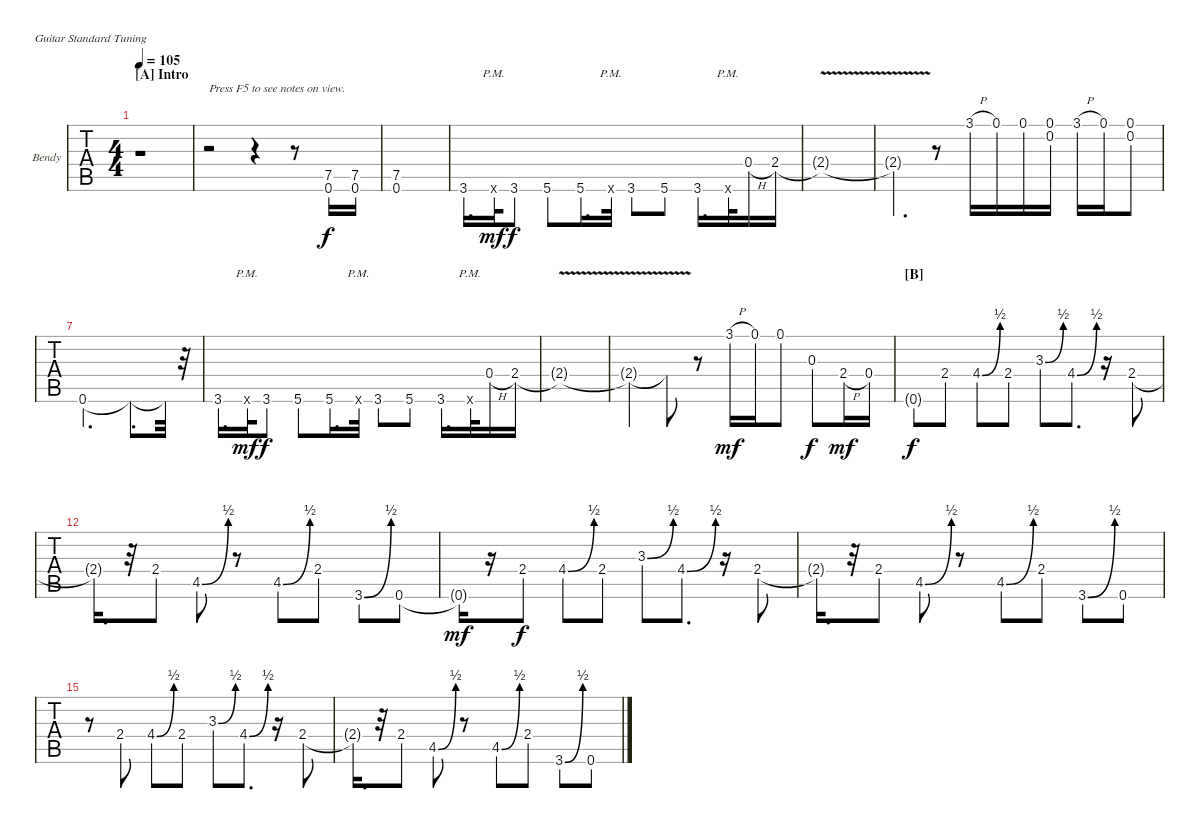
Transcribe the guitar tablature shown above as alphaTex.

\bracketExtendMode nobrackets
\firstSystemTrackNameOrientation horizontal
\otherSystemsTrackNameOrientation horizontal
\defaultBarNumberDisplay FirstOfSystem
\track ("Guitar ver.2" "Bendy") {instrument distortionguitar}
\staff {tabs}
\tuning (E4 B3 G3 D3 A2 E2)
\ts (4 4)
\beaming (8 2 2 2 2)
\section ("A" "Intro")
\tempo 105
\clef g2
\ks c
r.1{dy f instrument distortionguitar} |
r.2{txt "Press F5 to see notes on view."} r.4 r.8 (0.6 7.5).16 (0.6 7.5).16 |
(0.6 7.5).1 |
3.6.16{d} 3.6{pm x}.32{dy mf} 3.6.8{dy f} 5.6.8 5.6.16{d} 5.6{pm x}.32 3.6.8 5.6.8 3.6.16{d} 3.6{pm x}.32 0.4{h}.16 2.4.16 |
2.4{v t}.1 |
2.4{v t}.4{d} r.8 3.1{h}.16 0.1.16 0.1.16 (0.2 0.1).16 3.1{h}.16 0.1.16 (0.2 0.1).8 |
0.6.2{d} 0.6{t}.8{d} 0.6{t}.32 r.32 |
3.6.16{d} 3.6{pm x}.32{dy mf} 3.6.8{dy f} 5.6.8 5.6.16{d} 5.6{pm x}.32 3.6.8 5.6.8 3.6.16{d} 3.6{pm x}.32 0.4{h}.16 2.4.16 |
2.4{v t}.1 |
2.4{v t}.4 2.4{v t}.8 r.8 3.1{h}.16{dy mf} 0.1.16 0.1.8 0.3.8{dy f} 2.4{h}.16{dy mf} 0.4.16 |
\section ("B" "")
0.6{g}.8{lyrics (0 "") lyrics (1 "") lyrics (2 "") lyrics (3 "") lyrics (4 "") dy f} 2.4.8{lyrics (0 "") lyrics (1 "") lyrics (2 "") lyrics (3 "") lyrics (4 "")} 4.4{be (bend 0 0 1.7999999999999998 2)}.8{lyrics (0 "") lyrics (1 "") lyrics (2 "") lyrics (3 "") lyrics (4 "")} 2.4.8{lyrics (0 "") lyrics (1 "") lyrics (2 "") lyrics (3 "") lyrics (4 "")} 3.3{be (bend 0 0 1.2 2)}.8{lyrics (0 "") lyrics (1 "") lyrics (2 "") lyrics (3 "") lyrics (4 "")} 4.4{be (bend 0 0 2.4 2)}.8{d lyrics (0 "") lyrics (1 "") lyrics (2 "") lyrics (3 "") lyrics (4 "")} r.16 2.4.8{lyrics (0 "") lyrics (1 "") lyrics (2 "") lyrics (3 "") lyrics (4 "")} |
2.4{t}.16{d lyrics (0 "") lyrics (1 "") lyrics (2 "") lyrics (3 "") lyrics (4 "")} r.32 2.4.8{lyrics (0 "") lyrics (1 "") lyrics (2 "") lyrics (3 "") lyrics (4 "")} 4.5{be (bend 0 0 3 2)}.8{lyrics (0 "") lyrics (1 "") lyrics (2 "") lyrics (3 "") lyrics (4 "")} r.8 4.5{be (bend 0 0 1.7999999999999998 2)}.8{lyrics (0 "") lyrics (1 "") lyrics (2 "") lyrics (3 "") lyrics (4 "")} 2.4.8{lyrics (0 "") lyrics (1 "") lyrics (2 "") lyrics (3 "") lyrics (4 "")} 3.6{be (bend 0 0 14.399999999999999 2)}.8{lyrics (0 "") lyrics (1 "") lyrics (2 "") lyrics (3 "") lyrics (4 "")} 0.6.8{lyrics (0 "") lyrics (1 "") lyrics (2 "") lyrics (3 "") lyrics (4 "")} |
0.6{t}.16{dy mf} r.16 2.4.8{lyrics (0 "") lyrics (1 "") lyrics (2 "") lyrics (3 "") lyrics (4 "") dy f} 4.4{be (bend 0 0 2.4 2)}.8{lyrics (0 "") lyrics (1 "") lyrics (2 "") lyrics (3 "") lyrics (4 "")} 2.4.8{lyrics (0 "") lyrics (1 "") lyrics (2 "") lyrics (3 "") lyrics (4 "")} 3.3{be (bend 0 0 1.2 2)}.8{lyrics (0 "") lyrics (1 "") lyrics (2 "") lyrics (3 "") lyrics (4 "")} 4.4{be (bend 0 0 1.7999999999999998 2)}.8{d lyrics (0 "") lyrics (1 "") lyrics (2 "") lyrics (3 "") lyrics (4 "")} r.16 2.4.8{lyrics (0 "") lyrics (1 "") lyrics (2 "") lyrics (3 "") lyrics (4 "")} |
2.4{t}.16{d} r.32 2.4.8{lyrics (0 "") lyrics (1 "") lyrics (2 "") lyrics (3 "") lyrics (4 "")} 4.5{be (bend 0 0 2.4 2)}.8{lyrics (0 "") lyrics (1 "") lyrics (2 "") lyrics (3 "") lyrics (4 "")} r.8 4.5{be (bend 0 0 3 2)}.8{lyrics (0 "") lyrics (1 "") lyrics (2 "") lyrics (3 "") lyrics (4 "")} 2.4.8{lyrics (0 "") lyrics (1 "") lyrics (2 "") lyrics (3 "") lyrics (4 "")} 3.6{be (bend 0 0 15 2)}.8{lyrics (0 "") lyrics (1 "") lyrics (2 "") lyrics (3 "") lyrics (4 "")} 0.6.8{lyrics (0 "") lyrics (1 "") lyrics (2 "") lyrics (3 "") lyrics (4 "")} |
r.8 2.4.8 4.4{be (bend 0 0 1.7999999999999998 2)}.8 2.4.8 3.3{be (bend 0 0 1.2 2)}.8 4.4{be (bend 0 0 2.4 2)}.8{d} r.16 2.4.8 |
2.4{t}.16{d} r.32 2.4.8 4.5{be (bend 0 0 3 2)}.8 r.8 4.5{be (bend 0 0 1.7999999999999998 2)}.8 2.4.8 3.6{be (bend 0 0 14.399999999999999 2)}.8 0.6.8
